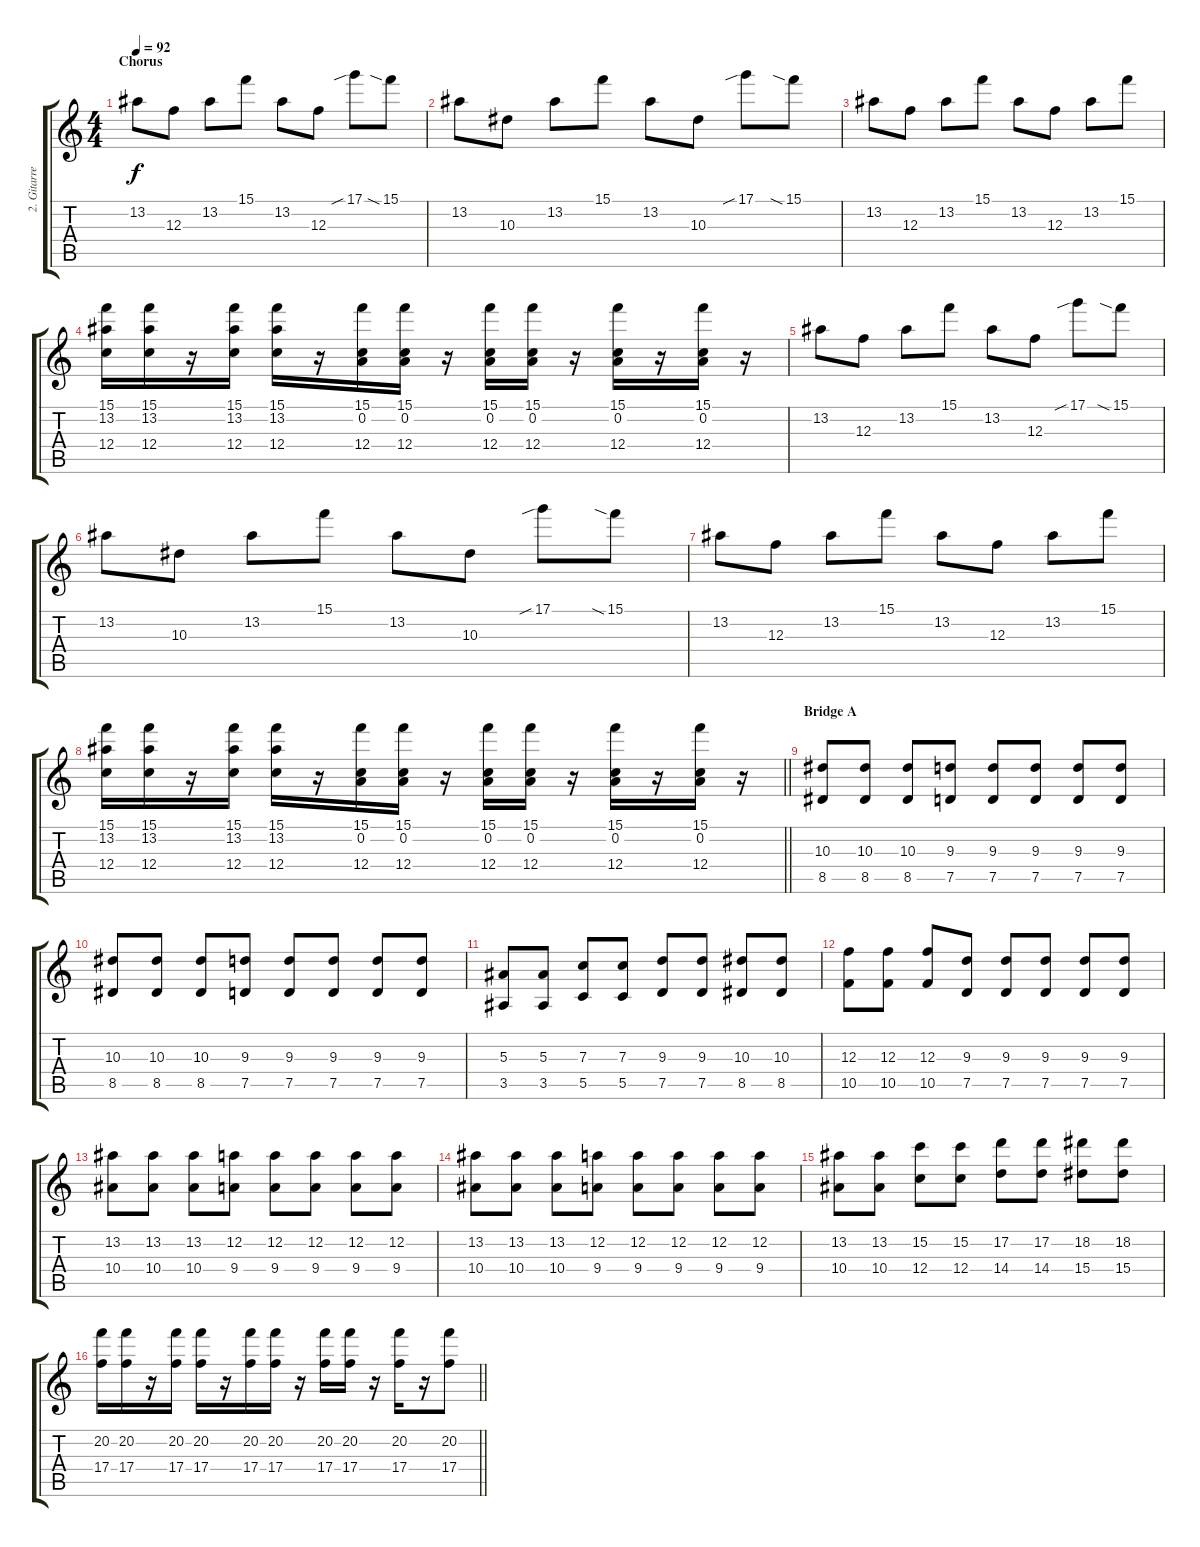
\track ("2. Gitarre" "2. Gitarre") {instrument distortionguitar}
\staff {score tabs}
\tuning (D4 A3 F3 C3 G2 C2) {hide}
\ts (4 4)
\section ("" "Chorus")
\tempo 92
\clef g2
\ks c
13.2.8{dy f} 12.3.8 13.2.8 15.1.8 13.2.8 12.3.8 17.1{sib}.8 15.1{sia}.8 |
13.2.8 10.3.8 13.2.8 15.1.8 13.2.8 10.3.8 17.1{sib}.8 15.1{sia}.8 |
13.2.8 12.3.8 13.2.8 15.1.8 13.2.8 12.3.8 13.2.8 15.1.8 |
(15.1 13.2 12.4).16 (15.1 13.2 12.4).16 r.16 (15.1 13.2 12.4).16 (15.1 13.2 12.4).16 r.16 (15.1 0.2 12.4).16 (15.1 0.2 12.4).16 r.16 (15.1 0.2 12.4).16 (15.1 0.2 12.4).16 r.16 (15.1 0.2 12.4).16 r.16 (15.1 0.2 12.4).16 r.16 |
13.2.8 12.3.8 13.2.8 15.1.8 13.2.8 12.3.8 17.1{sib}.8 15.1{sia}.8 |
13.2.8 10.3.8 13.2.8 15.1.8 13.2.8 10.3.8 17.1{sib}.8 15.1{sia}.8 |
13.2.8 12.3.8 13.2.8 15.1.8 13.2.8 12.3.8 13.2.8 15.1.8 |
\barLineRight lightlight
(15.1 13.2 12.4).16 (15.1 13.2 12.4).16 r.16 (15.1 13.2 12.4).16 (15.1 13.2 12.4).16 r.16 (15.1 0.2 12.4).16 (15.1 0.2 12.4).16 r.16 (15.1 0.2 12.4).16 (15.1 0.2 12.4).16 r.16 (15.1 0.2 12.4).16 r.16 (15.1 0.2 12.4).16 r.16 |
\section ("" "Bridge A")
(10.3 8.5).8 (10.3 8.5).8 (10.3 8.5).8 (9.3 7.5).8 (9.3 7.5).8 (9.3 7.5).8 (9.3 7.5).8 (9.3 7.5).8 |
(10.3 8.5).8 (10.3 8.5).8 (10.3 8.5).8 (9.3 7.5).8 (9.3 7.5).8 (9.3 7.5).8 (9.3 7.5).8 (9.3 7.5).8 |
(5.3 3.5).8 (5.3 3.5).8 (7.3 5.5).8 (7.3 5.5).8 (9.3 7.5).8 (9.3 7.5).8 (10.3 8.5).8 (10.3 8.5).8 |
(12.3 10.5).8 (12.3 10.5).8 (12.3 10.5).8 (9.3 7.5).8 (9.3 7.5).8 (9.3 7.5).8 (9.3 7.5).8 (9.3 7.5).8 |
(13.2 10.4).8 (13.2 10.4).8 (13.2 10.4).8 (12.2 9.4).8 (12.2 9.4).8 (12.2 9.4).8 (12.2 9.4).8 (12.2 9.4).8 |
(13.2 10.4).8 (13.2 10.4).8 (13.2 10.4).8 (12.2 9.4).8 (12.2 9.4).8 (12.2 9.4).8 (12.2 9.4).8 (12.2 9.4).8 |
(13.2 10.4).8 (13.2 10.4).8 (15.2 12.4).8 (15.2 12.4).8 (17.2 14.4).8 (17.2 14.4).8 (18.2 15.4).8 (18.2 15.4).8 |
\barLineRight lightlight
(20.2 17.4).16 (20.2 17.4).16 r.16 (20.2 17.4).16 (20.2 17.4).16 r.16 (20.2 17.4).16 (20.2 17.4).16 r.16 (20.2 17.4).16 (20.2 17.4).16 r.16 (20.2 17.4).16 r.16 (20.2 17.4).8
